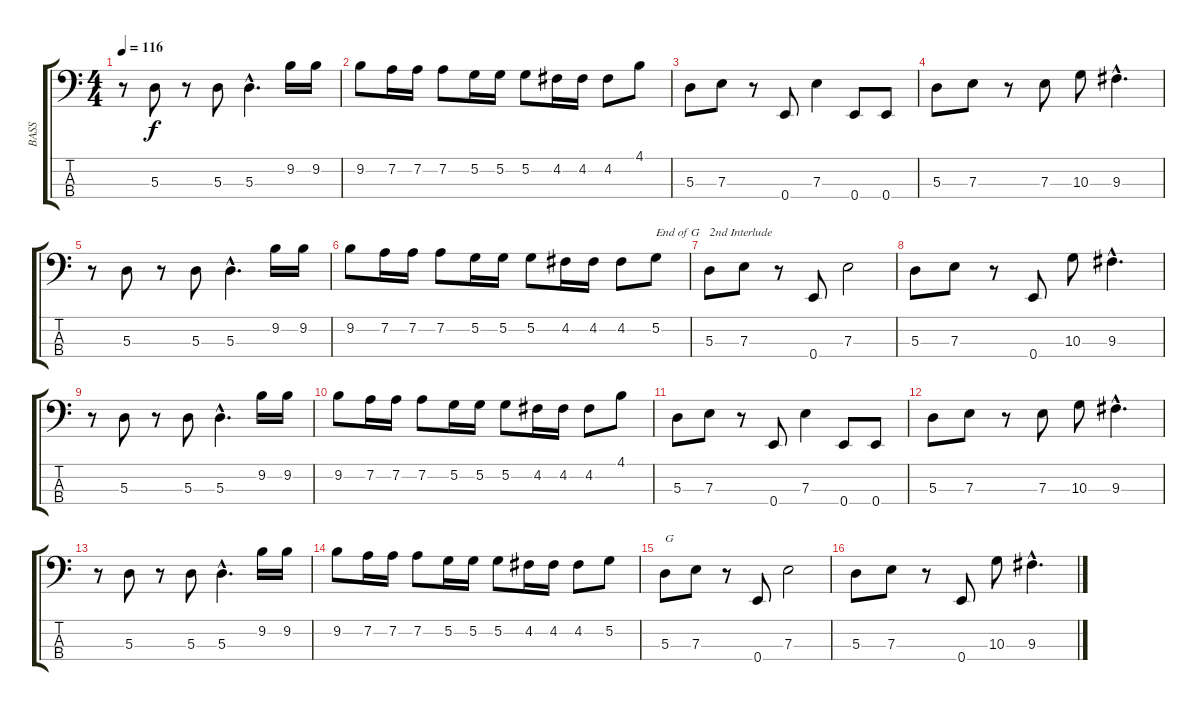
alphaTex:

\track ("BASS" "BASS") {instrument electricbassfinger}
\staff {score tabs}
\tuning (G2 D2 A1 E1) {hide}
\ts (4 4)
\tempo 116
\clef f4
\ks c
r.8{dy f} 5.3.8 r.8 5.3.8 5.3{hac}.4{d} 9.2.16 9.2.16 |
9.2.8 7.2.16 7.2.16 7.2.8 5.2.16 5.2.16 5.2.8 4.2.16 4.2.16 4.2.8 4.1.8 |
5.3.8 7.3.8 r.8 0.4.8 7.3.4 0.4.8 0.4.8 |
5.3.8 7.3.8 r.8 7.3.8 10.3.8 9.3{hac}.4{d} |
r.8 5.3.8 r.8 5.3.8 5.3{hac}.4{d} 9.2.16 9.2.16 |
9.2.8 7.2.16 7.2.16 7.2.8 5.2.16 5.2.16 5.2.8 4.2.16 4.2.16 4.2.8 5.2.8{txt "End of G"} |
5.3.8{txt "2nd Interlude"} 7.3.8 r.8 0.4.8 7.3.2 |
5.3.8 7.3.8 r.8 0.4.8 10.3.8 9.3{hac}.4{d} |
r.8 5.3.8 r.8 5.3.8 5.3{hac}.4{d} 9.2.16 9.2.16 |
9.2.8 7.2.16 7.2.16 7.2.8 5.2.16 5.2.16 5.2.8 4.2.16 4.2.16 4.2.8 4.1.8 |
5.3.8 7.3.8 r.8 0.4.8 7.3.4 0.4.8 0.4.8 |
5.3.8 7.3.8 r.8 7.3.8 10.3.8 9.3{hac}.4{d} |
r.8 5.3.8 r.8 5.3.8 5.3{hac}.4{d} 9.2.16 9.2.16 |
9.2.8 7.2.16 7.2.16 7.2.8 5.2.16 5.2.16 5.2.8 4.2.16 4.2.16 4.2.8 5.2.8 |
5.3.8{txt "G"} 7.3.8 r.8 0.4.8 7.3.2 |
5.3.8 7.3.8 r.8 0.4.8 10.3.8 9.3{hac}.4{d}
